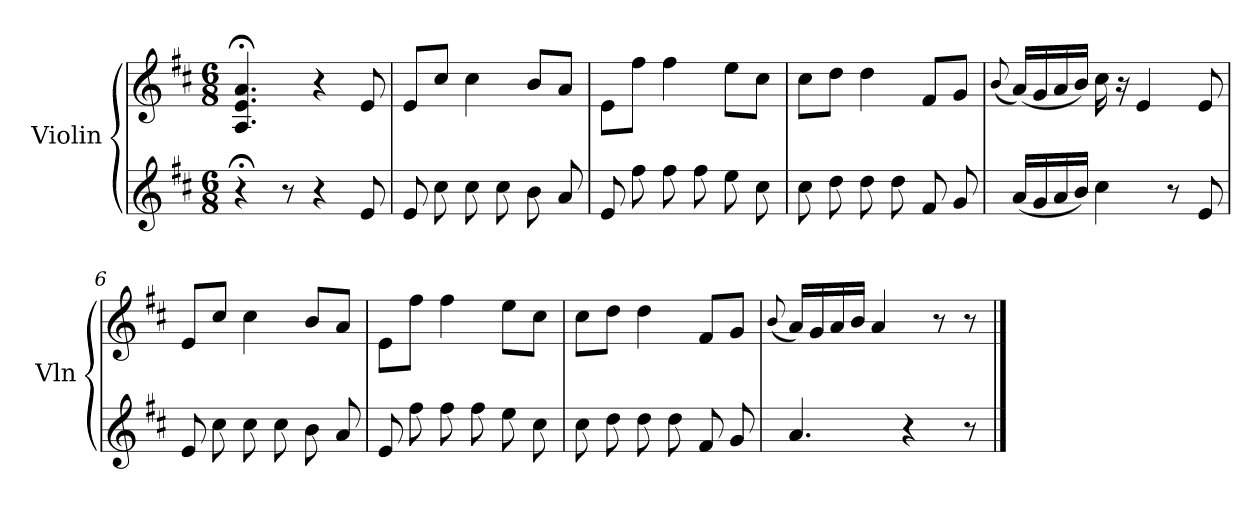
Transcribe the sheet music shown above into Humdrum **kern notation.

**kern	**kern
*part2	*part1
*staff2	*staff1
*I"Violin	*I"Violin
*I'Vln	*I'Vln
*clefG2	*clefG2
*k[f#c#]	*k[f#c#]
*M6/8	*M6/8
=1	=1
4r;<	4.A;</ 4.e;</ 4.a;</
8r	.
4r	4r
8e/	8e/
=2	=2
8e/	8e/L
8cc#\	8cc#/J
8cc#\	4cc#\
8cc#\	.
8b\	8b/L
8a/	8a/J
=3	=3
8e/	8e\L
8ff#\	8ff#\J
8ff#\	4ff#\
8ff#\	.
8ee\	8ee\L
8cc#\	8cc#\J
=4	=4
8cc#\	8cc#\L
8dd\	8dd\J
8dd\	4dd\
8dd\	.
8f#/	8f#/L
8g/	8g/J
=5	=5
.	(<8qqb/
(<16a/LL	(<16a/LL)
16g/	16g/
16a/	16a/
16b/JJ)	16b/JJ)
4cc#\	16cc#\
.	16r
.	4e/
8r	.
8e/	8e/
!!LO:LB:g=z
=6	=6
8e/	8e/L
8cc#\	8cc#/J
8cc#\	4cc#\
8cc#\	.
8b\	8b/L
8a/	8a/J
=7	=7
8e/	8e\L
8ff#\	8ff#\J
8ff#\	4ff#\
8ff#\	.
8ee\	8ee\L
8cc#\	8cc#\J
=8	=8
8cc#\	8cc#\L
8dd\	8dd\J
8dd\	4dd\
8dd\	.
8f#/	8f#/L
8g/	8g/J
=9	=9
.	(<8qqb/
4.a/	16a/LL)
.	16g/
.	16a/
.	16b/JJ
.	4a/
4r	.
.	8r
8r	8r
==	==
*-	*-
